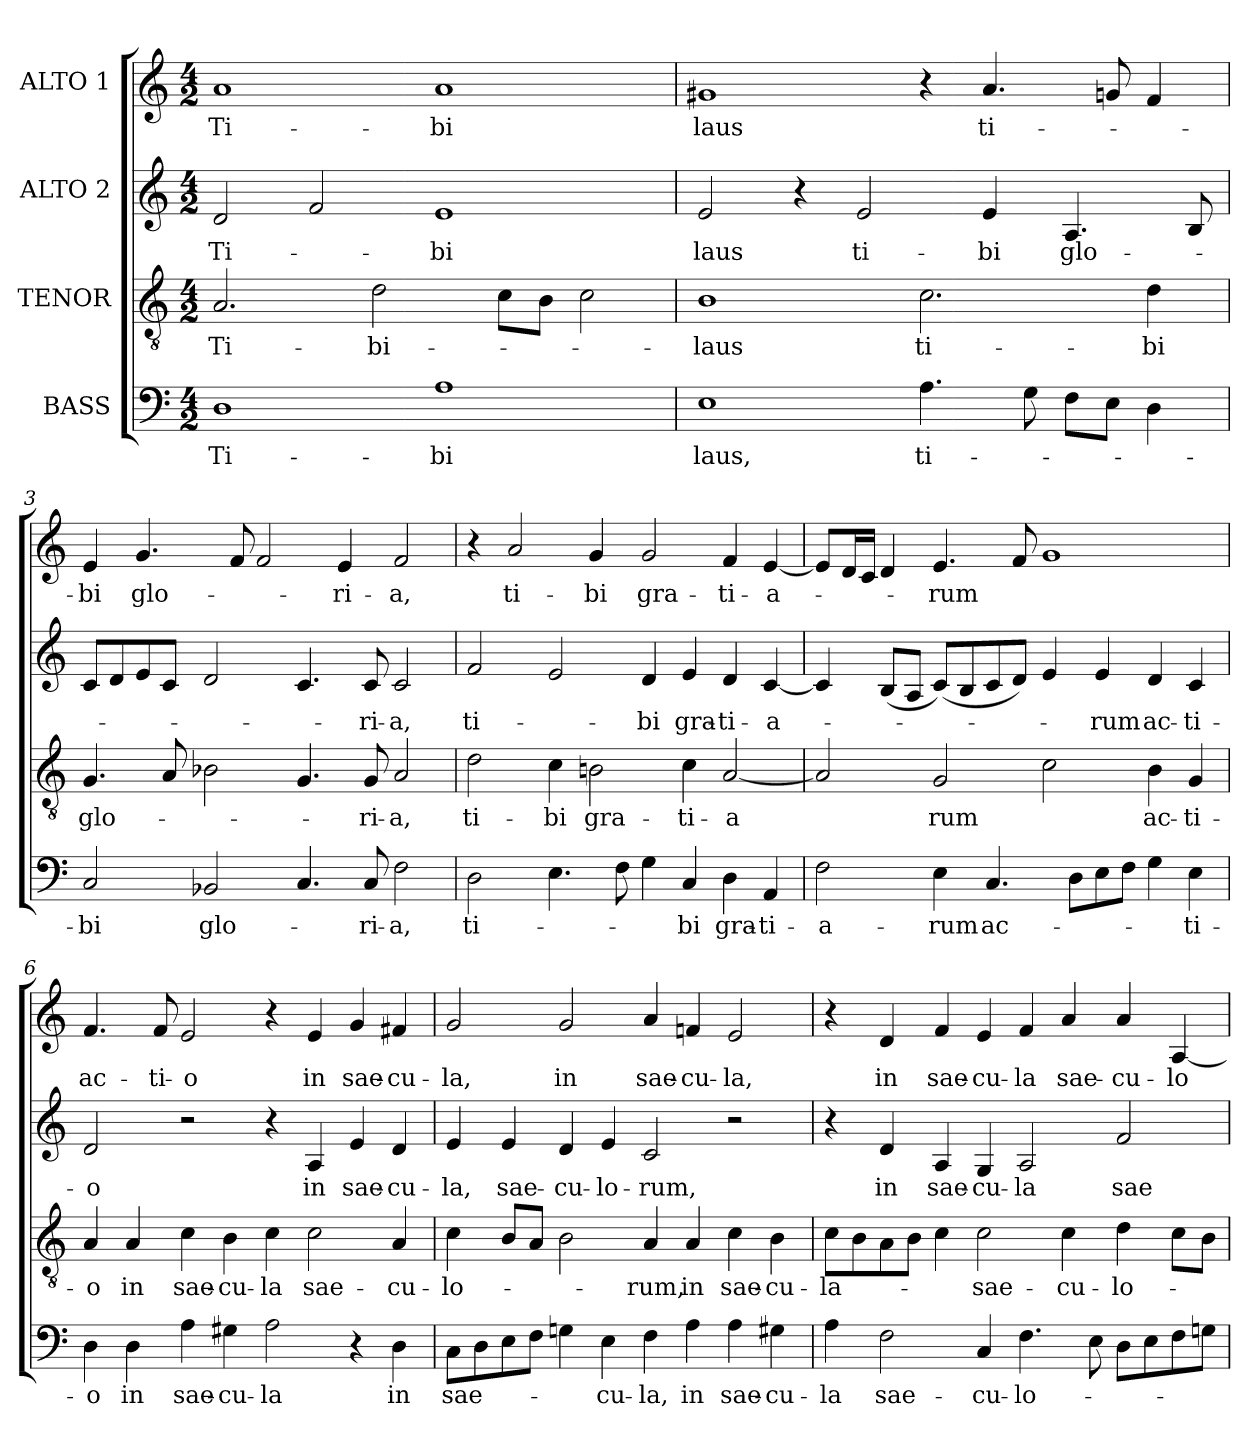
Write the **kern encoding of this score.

**kern	**text	**kern	**text	**kern	**text	**kern	**text
*part4	*part4	*part3	*part3	*part2	*part2	*part1	*part1
*staff4	*staff4	*staff3	*staff3	*staff2	*staff2	*staff1	*staff1
*I"BASS	*	*I"TENOR	*	*I"ALTO 2	*	*I"ALTO 1	*
*clefF4	*	*clefGv2	*	*clefG2	*	*clefG2	*
*k[]	*	*k[]	*	*k[]	*	*k[]	*
*C:	*	*C:	*	*C:	*	*C:	*
*M4/2	*	*M4/2	*	*M4/2	*	*M4/2	*
=1	=1	=1	=1	=1	=1	=1	=1
!	!LO:LY:b	!	!LO:LY:b	!	!LO:LY:b	!	!LO:LY:b
1D	Ti-	2.A/	Ti-	2d/	Ti-	1a	Ti-
.	.	.	.	2f/	.	.	.
!	!	!	!LO:LY:b	!	!	!	!
.	.	2d\	-bi-	.	.	.	.
!	!LO:LY:b	!	!	!	!LO:LY:b	!	!LO:LY:b
1A	-bi	.	.	1e	-bi	1a	-bi
.	.	8c\L	.	.	.	.	.
.	.	8B\J	.	.	.	.	.
.	.	2c\	.	.	.	.	.
=2	=2	=2	=2	=2	=2	=2	=2
!	!LO:LY:b	!	!LO:LY:b	!	!LO:LY:b	!	!LO:LY:b
1E	laus,	1B	-laus	2e/	laus	1g#X	laus
.	.	.	.	4r	.	.	.
!	!	!	!	!	!LO:LY:b:rj	!	!
.	.	.	.	2e/	ti-	.	.
!	!LO:LY:b	!	!LO:LY:b	!	!	!	!
4.A\	ti-	2.c\	ti-	.	.	4r	.
!	!	!	!	!	!LO:LY:b	!	!LO:LY:b
.	.	.	.	4e/	-bi	4.a/	ti-
8G\	.	.	.	.	.	.	.
!	!	!	!	!	!LO:LY:b	!	!
8F\L	.	.	.	4.A/	glo-	.	.
8E\J	.	.	.	.	.	8gn/	.
!	!	!	!LO:LY:b	!	!	!	!
4D\	.	4d\	-bi	.	.	4f/	.
.	.	.	.	8B/	.	.	.
!!LO:LB:g=z
=3	=3	=3	=3	=3	=3	=3	=3
!	!LO:LY:b	!	!LO:LY:b	!	!	!	!LO:LY:b
2C/	-bi	4.G/	glo-	8c/L	.	4e/	-bi
.	.	.	.	8d/	.	.	.
!	!	!	!	!	!	!	!LO:LY:b
.	.	.	.	8e/	.	4.g/	glo-
.	.	8A/	.	8c/J	.	.	.
!	!LO:LY:b	!	!	!	!	!	!
2BB-X/	glo-	2B-X\	.	2d/	.	.	.
.	.	.	.	.	.	8f/	.
.	.	.	.	.	.	2f/	.
4.C/	.	4.G/	.	4.c/	.	.	.
!	!	!	!	!	!	!	!LO:LY:b
.	.	.	.	.	.	4e/	-ri-
!	!LO:LY:b	!	!LO:LY:b	!	!LO:LY:b	!	!
8C/	-ri-	8G/	-ri-	8c/	-ri-	.	.
!	!LO:LY:b	!	!LO:LY:b	!	!LO:LY:b	!	!LO:LY:b
2F\	-a,	2A/	-a,	2c/	-a,	2f/	-a,
=4	=4	=4	=4	=4	=4	=4	=4
!	!LO:LY:b	!	!LO:LY:b	!	!LO:LY:b	!	!
2D\	ti-	2d\	ti-	2f/	ti-	4r	.
!	!	!	!	!	!	!	!LO:LY:b
.	.	.	.	.	.	2a/	ti-
!	!	!	!LO:LY:b	!	!	!	!
4.E\	.	4c\	-bi	2e/	.	.	.
!	!	!	!LO:LY:b	!	!	!	!LO:LY:b
.	.	2Bn\	gra-	.	.	4g/	-bi
8F\	.	.	.	.	.	.	.
!	!	!	!	!	!LO:LY:b	!	!LO:LY:b
4G\	.	.	.	4d/	-bi	2g/	gra-
!	!LO:LY:b	!	!LO:LY:b	!	!LO:LY:b	!	!
4C/	-bi	4c\	-ti-	4e/	gra-	.	.
!	!LO:LY:b	!	!LO:LY:b	!	!LO:LY:b	!	!LO:LY:b
4D\	gra-	[<2A/	-a	4d/	-ti-	4f/	-ti-
!	!LO:LY:b	!	!	!	!LO:LY:b:rj	!	!LO:LY:b
4AA/	-ti-	.	.	[<4c/	-a-	[<4e/	-a-
!!LO:LB:g=z
=5	=5	=5	=5	=5	=5	=5	=5
!	!LO:LY:b	!	!	!	!	!	!
2F\	-a-	2A/]	.	4c/]	.	8e/L]	.
.	.	.	.	.	.	16d/L	.
.	.	.	.	.	.	16c/JJ	.
.	.	.	.	(>8B/L	.	4d/	.
.	.	.	.	8A/J	.	.	.
!	!LO:LY:b	!	!LO:LY:b	!	!	!	!LO:LY:b
4E\	-rum	2G/	rum	(<8c/L)	.	4.e/	-rum
.	.	.	.	8B/	.	.	.
!	!LO:LY:b	!	!	!	!	!	!
4.C/	ac-	.	.	8c/	.	.	.
.	.	.	.	8d/J)	.	8f/	.
.	.	2c\	.	4e/	.	1g	.
8D\L	.	.	.	.	.	.	.
!	!	!	!	!	!LO:LY:b	!	!
8E\	.	.	.	4e/	-rum	.	.
8F\J	.	.	.	.	.	.	.
!	!	!	!LO:LY:b	!	!LO:LY:b	!	!
4G\	.	4B\	ac-	4d/	ac-	.	.
!	!LO:LY:b	!	!LO:LY:b	!	!LO:LY:b	!	!
4E\	-ti-	4G/	-ti-	4c/	-ti-	.	.
=6	=6	=6	=6	=6	=6	=6	=6
!	!LO:LY:b	!	!LO:LY:b	!	!LO:LY:b	!	!LO:LY:b
4D\	-o	4A/	-o	2d/	-o	4.f/	ac-
!	!LO:LY:b	!	!LO:LY:b	!	!	!	!
4D\	in	4A/	in	.	.	.	.
!	!	!	!	!	!	!	!LO:LY:b
.	.	.	.	.	.	8f/	-ti-
!	!LO:LY:b	!	!LO:LY:b	!	!	!	!LO:LY:b:rj
4A\	sae-	4c\	sae-	2r	.	2e/	-o
!	!LO:LY:b	!	!LO:LY:b	!	!	!	!
4G#X\	-cu-	4B\	-cu-	.	.	.	.
!	!LO:LY:b	!	!LO:LY:b:rj	!	!	!	!
2A\	-la	4c\	-la	4r	.	4r	.
!	!	!	!LO:LY:b	!	!LO:LY:b	!	!LO:LY:b
.	.	2c\	sae-	4A/	in	4e/	in
!	!	!	!	!	!LO:LY:b	!	!LO:LY:b
4r	.	.	.	4e/	sae-	4g/	sae-
!	!LO:LY:b	!	!LO:LY:b	!	!LO:LY:b:rj	!	!LO:LY:b:rj
4D\	in	4A/	-cu-	4d/	-cu-	4f#X/	-cu-
=7	=7	=7	=7	=7	=7	=7	=7
!	!LO:LY:b	!	!LO:LY:b	!	!LO:LY:b	!	!LO:LY:b
8C\L	sae-	4c\	-lo-	4e/	-la,	2g/	-la,
8D\	.	.	.	.	.	.	.
!	!	!	!	!	!LO:LY:b	!	!
8E\	.	8B/L	.	4e/	sae-	.	.
8F\J	.	8A/J	.	.	.	.	.
!	!	!	!	!	!LO:LY:b	!	!LO:LY:b
4Gn\	.	2B\	.	4d/	-cu-	2g/	in
!	!LO:LY:b	!	!	!	!LO:LY:b	!	!
4E\	-cu-	.	.	4e/	-lo-	.	.
!	!LO:LY:b	!	!LO:LY:b	!	!LO:LY:b:rj	!	!LO:LY:b
4F\	-la,	4A/	-rum,	2c/	-rum,	4a/	sae-
!	!LO:LY:b	!	!LO:LY:b	!	!	!	!LO:LY:b
4A\	in	4A/	in	.	.	4fn/	-cu-
!	!LO:LY:b	!	!LO:LY:b	!	!	!	!LO:LY:b
4A\	sae-	4c\	sae-	2r	.	2e/	-la,
!	!LO:LY:b	!	!LO:LY:b	!	!	!	!
4G#X\	-cu-	4B\	-cu-	.	.	.	.
!!LO:PB:g=z
=8	=8	=8	=8	=8	=8	=8	=8
!	!LO:LY:b	!	!LO:LY:b	!	!	!	!
4A\	-la	8c\L	-la-	4r	.	4r	.
.	.	8B\	.	.	.	.	.
!	!LO:LY:b	!	!	!	!LO:LY:b	!	!LO:LY:b
2F\	sae-	8A\	.	4d/	in	4d/	in
.	.	8B\J	.	.	.	.	.
!	!	!	!	!	!LO:LY:b	!	!LO:LY:b
.	.	4c\	.	4A/	sae-	4f/	sae-
!	!LO:LY:b	!	!LO:LY:b	!	!LO:LY:b	!	!LO:LY:b
4C/	-cu-	2c\	-sae-	4G/	-cu-	4e/	-cu-
!	!LO:LY:b	!	!	!	!LO:LY:b:rj	!	!LO:LY:b:rj
4.F\	-lo-	.	.	2A/	-la	4f/	-la
!	!	!	!LO:LY:b	!	!	!	!LO:LY:b
.	.	4c\	-cu-	.	.	4a/	sae-
8E\	.	.	.	.	.	.	.
!	!	!	!LO:LY:b	!	!LO:LY:b	!	!LO:LY:b
8D\L	.	4d\	-lo-	2f/	sae-	4a/	-cu-
8E\	.	.	.	.	.	.	.
!	!	!	!	!	!	!	!LO:LY:b
8F\	.	8c\L	.	.	.	[<4A/	-lo-
8Gn\J	.	8B\J	.	.	.	.	.
=	=	=	=	=	=	=	=
*-	*-	*-	*-	*-	*-	*-	*-
